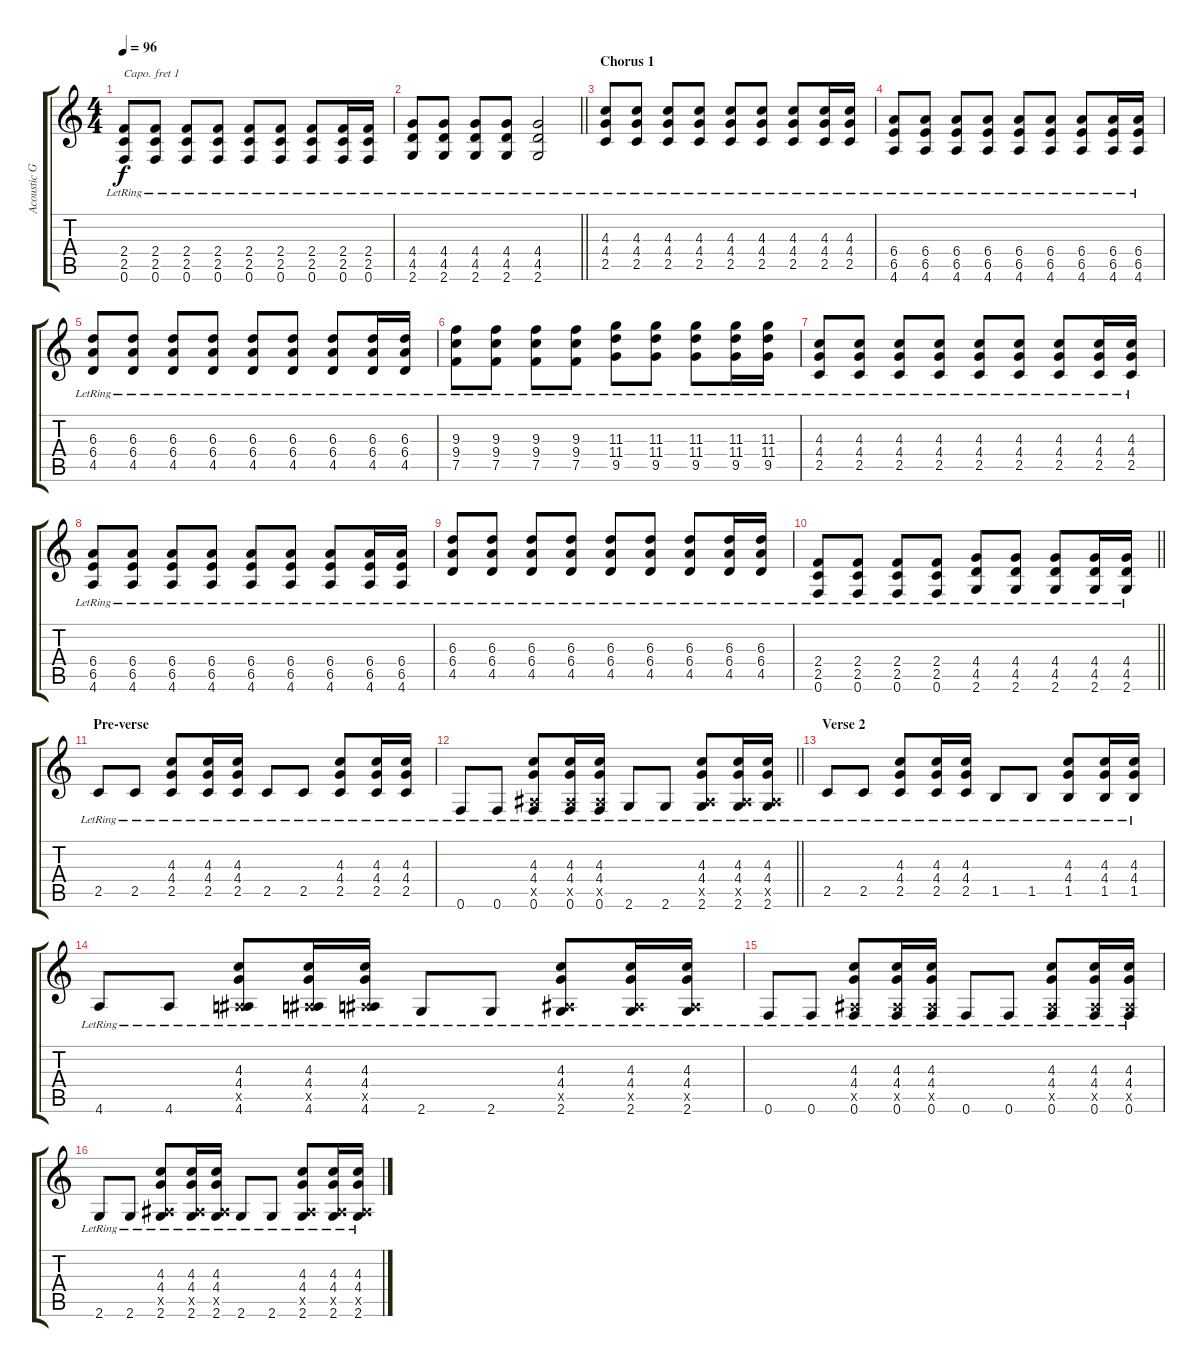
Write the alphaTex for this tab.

\track ("Acoustic Guitar" "Acoustic G") {instrument acousticguitarsteel}
\staff {score tabs}
\capo 1
\tuning (E4 B3 G3 D3 A2 E2) {hide}
\ts (4 4)
\tempo 96
\clef g2
\ks c
(2.4{lr} 2.5{lr} 0.6{lr}).8{dy f} (2.4{lr} 2.5{lr} 0.6{lr}).8 (2.4{lr} 2.5{lr} 0.6{lr}).8 (2.4{lr} 2.5{lr} 0.6{lr}).8 (2.4{lr} 2.5{lr} 0.6{lr}).8 (2.4{lr} 2.5{lr} 0.6{lr}).8 (2.4{lr} 2.5{lr} 0.6{lr}).8 (2.4{lr} 2.5{lr} 0.6{lr}).16 (2.4{lr} 2.5{lr} 0.6{lr}).16 |
\barLineRight lightlight
(4.4{lr} 4.5{lr} 2.6{lr}).8 (4.4{lr} 4.5{lr} 2.6{lr}).8 (4.4{lr} 4.5{lr} 2.6{lr}).8 (4.4{lr} 4.5{lr} 2.6{lr}).8 (4.4{lr} 4.5{lr} 2.6{lr}).2 |
\section ("" "Chorus 1")
(4.3{lr} 4.4{lr} 2.5{lr}).8 (4.3{lr} 4.4{lr} 2.5{lr}).8 (4.3{lr} 4.4{lr} 2.5{lr}).8 (4.3{lr} 4.4{lr} 2.5{lr}).8 (4.3{lr} 4.4{lr} 2.5{lr}).8 (4.3{lr} 4.4{lr} 2.5{lr}).8 (4.3{lr} 4.4{lr} 2.5{lr}).8 (4.3{lr} 4.4{lr} 2.5{lr}).16 (4.3{lr} 4.4{lr} 2.5{lr}).16 |
(6.4{lr} 6.5{lr} 4.6{lr}).8 (6.4{lr} 6.5{lr} 4.6{lr}).8 (6.4{lr} 6.5{lr} 4.6{lr}).8 (6.4{lr} 6.5{lr} 4.6{lr}).8 (6.4{lr} 6.5{lr} 4.6{lr}).8 (6.4{lr} 6.5{lr} 4.6{lr}).8 (6.4{lr} 6.5{lr} 4.6{lr}).8 (6.4{lr} 6.5{lr} 4.6{lr}).16 (6.4{lr} 6.5{lr} 4.6{lr}).16 |
(6.3{lr} 6.4{lr} 4.5{lr}).8 (6.3{lr} 6.4{lr} 4.5{lr}).8 (6.3{lr} 6.4{lr} 4.5{lr}).8 (6.3{lr} 6.4{lr} 4.5{lr}).8 (6.3{lr} 6.4{lr} 4.5{lr}).8 (6.3{lr} 6.4{lr} 4.5{lr}).8 (6.3{lr} 6.4{lr} 4.5{lr}).8 (6.3{lr} 6.4{lr} 4.5{lr}).16 (6.3{lr} 6.4{lr} 4.5{lr}).16 |
(9.3{lr} 9.4{lr} 7.5{lr}).8 (9.3{lr} 9.4{lr} 7.5{lr}).8 (9.3{lr} 9.4{lr} 7.5{lr}).8 (9.3{lr} 9.4{lr} 7.5{lr}).8 (11.3{lr} 11.4{lr} 9.5{lr}).8 (11.3{lr} 11.4{lr} 9.5{lr}).8 (11.3{lr} 11.4{lr} 9.5{lr}).8 (11.3{lr} 11.4{lr} 9.5{lr}).16 (11.3{lr} 11.4{lr} 9.5{lr}).16 |
(4.3{lr} 4.4{lr} 2.5{lr}).8 (4.3{lr} 4.4{lr} 2.5{lr}).8 (4.3{lr} 4.4{lr} 2.5{lr}).8 (4.3{lr} 4.4{lr} 2.5{lr}).8 (4.3{lr} 4.4{lr} 2.5{lr}).8 (4.3{lr} 4.4{lr} 2.5{lr}).8 (4.3{lr} 4.4{lr} 2.5{lr}).8 (4.3{lr} 4.4{lr} 2.5{lr}).16 (4.3{lr} 4.4{lr} 2.5{lr}).16 |
(6.4{lr} 6.5{lr} 4.6{lr}).8 (6.4{lr} 6.5{lr} 4.6{lr}).8 (6.4{lr} 6.5{lr} 4.6{lr}).8 (6.4{lr} 6.5{lr} 4.6{lr}).8 (6.4{lr} 6.5{lr} 4.6{lr}).8 (6.4{lr} 6.5{lr} 4.6{lr}).8 (6.4{lr} 6.5{lr} 4.6{lr}).8 (6.4{lr} 6.5{lr} 4.6{lr}).16 (6.4{lr} 6.5{lr} 4.6{lr}).16 |
(6.3{lr} 6.4{lr} 4.5{lr}).8 (6.3{lr} 6.4{lr} 4.5{lr}).8 (6.3{lr} 6.4{lr} 4.5{lr}).8 (6.3{lr} 6.4{lr} 4.5{lr}).8 (6.3{lr} 6.4{lr} 4.5{lr}).8 (6.3{lr} 6.4{lr} 4.5{lr}).8 (6.3{lr} 6.4{lr} 4.5{lr}).8 (6.3{lr} 6.4{lr} 4.5{lr}).16 (6.3{lr} 6.4{lr} 4.5{lr}).16 |
\barLineRight lightlight
(2.4{lr} 2.5{lr} 0.6{lr}).8 (2.4{lr} 2.5{lr} 0.6{lr}).8 (2.4{lr} 2.5{lr} 0.6{lr}).8 (2.4{lr} 2.5{lr} 0.6{lr}).8 (4.4{lr} 4.5{lr} 2.6{lr}).8 (4.4{lr} 4.5{lr} 2.6{lr}).8 (4.4{lr} 4.5{lr} 2.6{lr}).8 (4.4{lr} 4.5{lr} 2.6{lr}).16 (4.4{lr} 4.5{lr} 2.6{lr}).16 |
\section ("" "Pre-verse")
2.5{lr}.8 2.5{lr}.8 (4.3{lr} 4.4{lr} 2.5{lr}).8 (4.3{lr} 4.4{lr} 2.5{lr}).16 (4.3{lr} 4.4{lr} 2.5{lr}).16 2.5{lr}.8 2.5{lr}.8 (4.3{lr} 4.4{lr} 2.5{lr}).8 (4.3{lr} 4.4{lr} 2.5{lr}).16 (4.3{lr} 4.4{lr} 2.5{lr}).16 |
\barLineRight lightlight
0.6{lr}.8 0.6{lr}.8 (4.3{lr} 4.4{lr} 0.5{x} 0.6{lr}).8 (4.3{lr} 4.4{lr} 0.5{x} 0.6{lr}).16 (4.3{lr} 4.4{lr} 0.5{x} 0.6{lr}).16 2.6{lr}.8 2.6{lr}.8 (4.3{lr} 4.4{lr} 0.5{x} 2.6{lr}).8 (4.3{lr} 4.4{lr} 0.5{x} 2.6{lr}).16 (4.3{lr} 4.4{lr} 0.5{x} 2.6{lr}).16 |
\section ("" "Verse 2")
2.5{lr}.8 2.5{lr}.8 (4.3{lr} 4.4{lr} 2.5{lr}).8 (4.3{lr} 4.4{lr} 2.5{lr}).16 (4.3{lr} 4.4{lr} 2.5{lr}).16 1.5{lr}.8 1.5{lr}.8 (4.3{lr} 4.4{lr} 1.5{lr}).8 (4.3{lr} 4.4{lr} 1.5{lr}).16 (4.3{lr} 4.4{lr} 1.5{lr}).16 |
4.6{lr}.8 4.6{lr}.8 (4.3{lr} 4.4{lr} 0.5{x} 4.6{lr}).8 (4.3{lr} 4.4{lr} 0.5{x} 4.6{lr}).16 (4.3{lr} 4.4{lr} 0.5{x} 4.6{lr}).16 2.6{lr}.8 2.6{lr}.8 (4.3{lr} 4.4{lr} 0.5{x} 2.6{lr}).8 (4.3{lr} 4.4{lr} 0.5{x} 2.6{lr}).16 (4.3{lr} 4.4{lr} 0.5{x} 2.6{lr}).16 |
0.6{lr}.8 0.6{lr}.8 (4.3{lr} 4.4{lr} 0.5{x} 0.6{lr}).8 (4.3{lr} 4.4{lr} 0.5{x} 0.6{lr}).16 (4.3{lr} 4.4{lr} 0.5{x} 0.6{lr}).16 0.6{lr}.8 0.6{lr}.8 (4.3{lr} 4.4{lr} 0.5{x} 0.6{lr}).8 (4.3{lr} 4.4{lr} 0.5{x} 0.6{lr}).16 (4.3{lr} 4.4{lr} 0.5{x} 0.6{lr}).16 |
2.6{lr}.8 2.6{lr}.8 (4.3{lr} 4.4{lr} 0.5{x} 2.6{lr}).8 (4.3{lr} 4.4{lr} 0.5{x} 2.6{lr}).16 (4.3{lr} 4.4{lr} 0.5{x} 2.6{lr}).16 2.6{lr}.8 2.6{lr}.8 (4.3{lr} 4.4{lr} 0.5{x} 2.6{lr}).8 (4.3{lr} 4.4{lr} 0.5{x} 2.6{lr}).16 (4.3{lr} 4.4{lr} 0.5{x} 2.6{lr}).16
